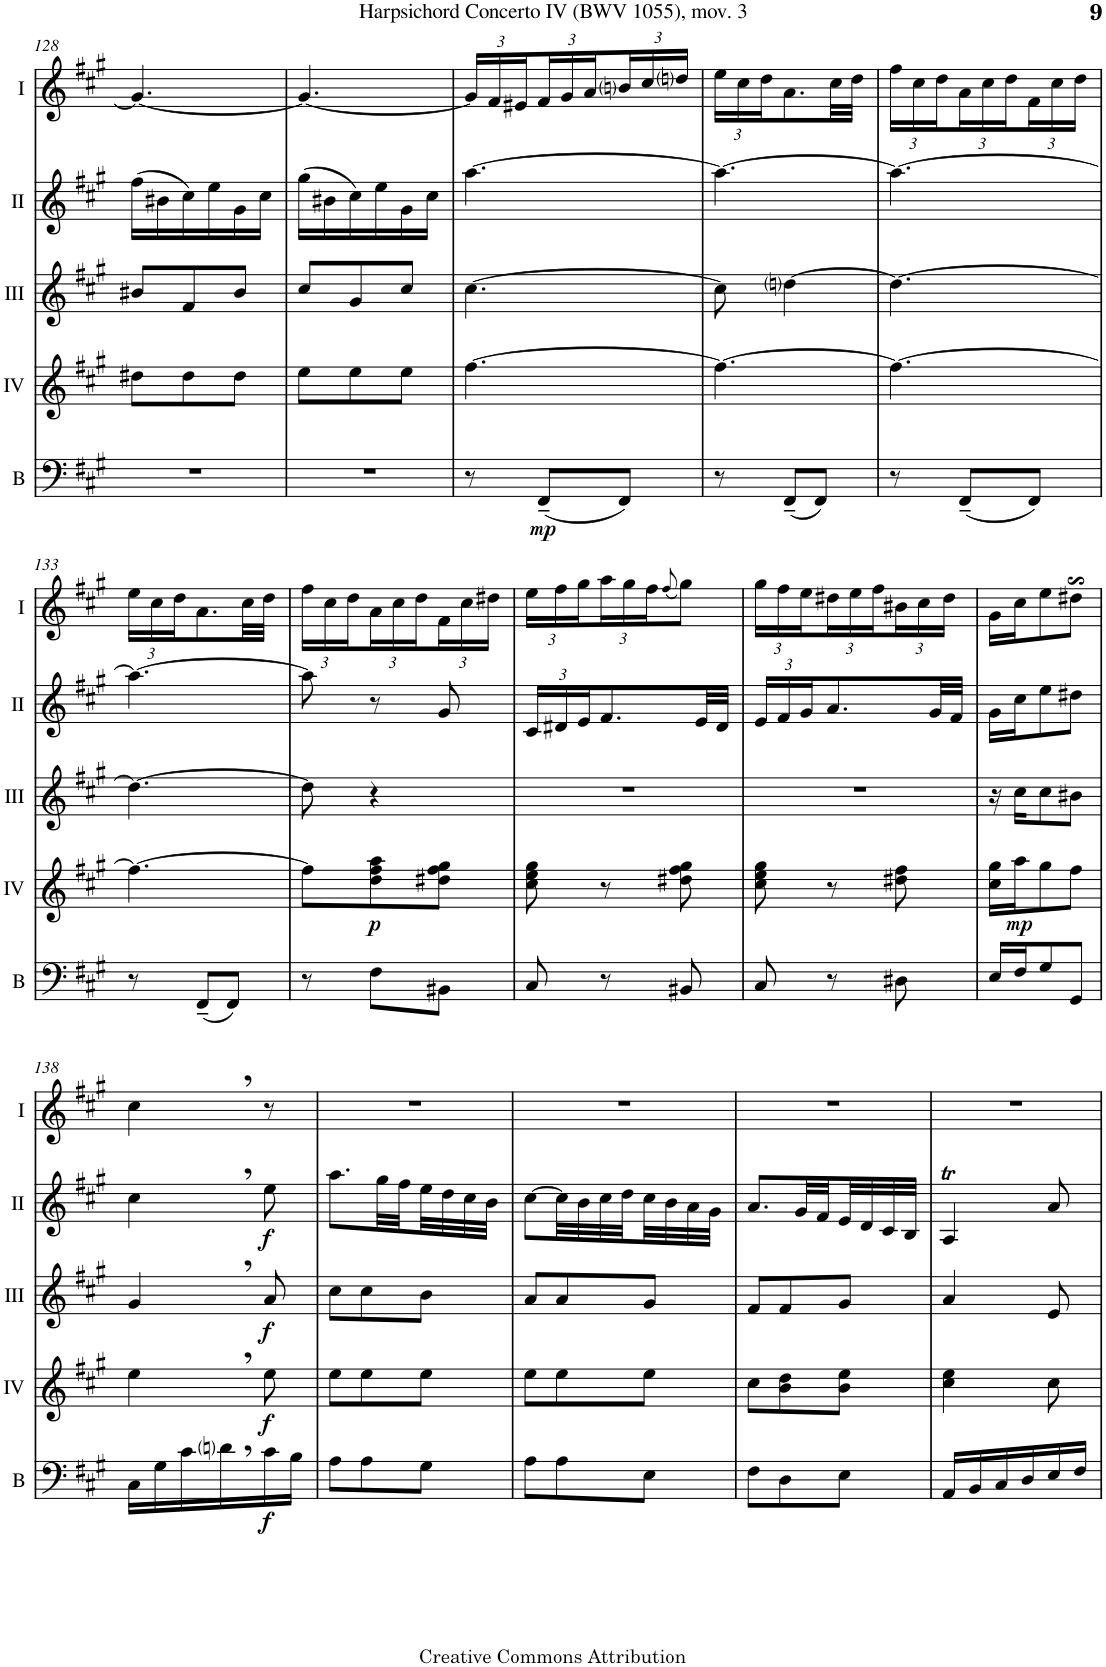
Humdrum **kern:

**kern	**dynam	**kern	**dynam	**kern	**dynam	**kern	**dynam	**kern
*part5	*part5	*part4	*part4	*part3	*part3	*part2	*part2	*part1
*staff5	*staff5	*staff4	*staff4	*staff3	*staff3	*staff2	*staff2	*staff1
*I"Bass	*	*I"Acc. 4	*	*I"Acc. 3	*	*I"Acc. 2	*	*I"Acc. 1
*I'B	*	*	*	*	*	*	*	*
!!LO:PB:g=z
*clefF4	*	*clefG2	*	*clefG2	*	*clefG2	*	*clefG2
*Trd7c12	*	*Trd7c12	*	*	*	*	*	*
*k[f#c#g#]	*	*k[f#c#g#]	*	*k[f#c#g#]	*	*k[f#c#g#]	*	*k[f#c#g#]
*M3/8	*	*M3/8	*	*M3/8	*	*M3/8	*	*M3/8
=128	=128	=128	=128	=128	=128	=128	=128	=128
4.r	.	8dd#X\L	.	8b#X/L	.	(16ff#\LL	.	4.g#/_
.	.	.	.	.	.	16b#X\	.	.
.	.	8dd#\	.	8f#/	.	16cc#\)	.	.
.	.	.	.	.	.	16ee\	.	.
.	.	8dd#\J	.	8b#/J	.	16g#\	.	.
.	.	.	.	.	.	16cc#\JJ	.	.
=129	=129	=129	=129	=129	=129	=129	=129	=129
4.r	.	8ee\L	.	8cc#/L	.	(16gg#\LL	.	4.g#/_
.	.	.	.	.	.	16b#X\	.	.
.	.	8ee\	.	8g#/	.	16cc#\)	.	.
.	.	.	.	.	.	16ee\	.	.
.	.	8ee\J	.	8cc#/J	.	16g#\	.	.
.	.	.	.	.	.	16cc#\JJ	.	.
=130	=130	=130	=130	=130	=130	=130	=130	=130
*	*	*	*	*	*	*	*	*Xbrackettup
8r	.	[4.ff#\	.	[4.cc#\	.	[4.aa\	.	24g#/LL]
.	.	.	.	.	.	.	.	24f#/
.	.	.	.	.	.	.	.	24e#X/
!	!LO:DY:b	!	!	!	!	!	!	!
(8FF#~/L	mp	.	.	.	.	.	.	24f#/
.	.	.	.	.	.	.	.	24g#/
.	.	.	.	.	.	.	.	24a/
8FF#/J)	.	.	.	.	.	.	.	24bni/
.	.	.	.	.	.	.	.	24cc#/
.	.	.	.	.	.	.	.	24ddni/JJ
=131	=131	=131	=131	=131	=131	=131	=131	=131
8r	.	4.ff#\_	.	8cc#\]	.	4.aa\_	.	24ee\LL
.	.	.	.	.	.	.	.	24cc#\
.	.	.	.	.	.	.	.	24dd\J
(8FF#~/L	.	.	.	[4ddni\	.	.	.	8.a\
8FF#/J)	.	.	.	.	.	.	.	.
.	.	.	.	.	.	.	.	32cc#\LL
.	.	.	.	.	.	.	.	32dd\JJJ
=132	=132	=132	=132	=132	=132	=132	=132	=132
8r	.	4.ff#\_	.	4.dd\_	.	4.aa\_	.	24ff#\LL
.	.	.	.	.	.	.	.	24cc#\
.	.	.	.	.	.	.	.	24dd\
(8FF#~/L	.	.	.	.	.	.	.	24a\
.	.	.	.	.	.	.	.	24cc#\
.	.	.	.	.	.	.	.	24dd\
8FF#/J)	.	.	.	.	.	.	.	24f#\
.	.	.	.	.	.	.	.	24cc#\
.	.	.	.	.	.	.	.	24dd\JJ
!!LO:LB:g=z
=133	=133	=133	=133	=133	=133	=133	=133	=133
8r	.	4.ff#\_	.	4.dd\_	.	4.aa\_	.	24ee\LL
.	.	.	.	.	.	.	.	24cc#\
.	.	.	.	.	.	.	.	24dd\J
(8FF#~/L	.	.	.	.	.	.	.	8.a\
8FF#/J)	.	.	.	.	.	.	.	.
.	.	.	.	.	.	.	.	32cc#\LL
.	.	.	.	.	.	.	.	32dd\JJJ
=134	=134	=134	=134	=134	=134	=134	=134	=134
8r	.	8ff#\L]	.	8dd\]	.	8aa\]	.	24ff#\LL
.	.	.	.	.	.	.	.	24cc#\
.	.	.	.	.	.	.	.	24dd\
!	!	!	!LO:DY:b	!	!	!	!	!
8F#\L	.	8dd\ 8ff#\ 8aa\	p	4r	.	8r	.	24a\
.	.	.	.	.	.	.	.	24cc#\
.	.	.	.	.	.	.	.	24dd\
8BB#X\J	.	8dd#X\ 8ff#\ 8gg#\J	.	.	.	8g#/	.	24f#\
.	.	.	.	.	.	.	.	24cc#\
.	.	.	.	.	.	.	.	24dd#X\JJ
=135	=135	=135	=135	=135	=135	=135	=135	=135
*	*	*	*	*	*	*Xbrackettup	*	*
8C#/	.	8cc#\ 8ee\ 8gg#\	.	4.r	.	24c#/LL	.	24ee\LL
.	.	.	.	.	.	24d#X/	.	24ff#\
.	.	.	.	.	.	24e/J	.	24gg#\
8r	.	8r	.	.	.	8.f#/	.	24aa\
.	.	.	.	.	.	.	.	24gg#\
.	.	.	.	.	.	.	.	24ff#\J
.	.	.	.	.	.	.	.	(8qff#/
8BB#X/	.	8dd#X\ 8ff#\ 8gg#\	.	.	.	.	.	8gg#\J)
.	.	.	.	.	.	32e/LL	.	.
.	.	.	.	.	.	32d#/JJJ	.	.
=136	=136	=136	=136	=136	=136	=136	=136	=136
8C#/	.	8cc#\ 8ee\ 8gg#\	.	4.r	.	24e/LL	.	24gg#\LL
.	.	.	.	.	.	24f#/	.	24ff#\
.	.	.	.	.	.	24g#/J	.	24ee\
8r	.	8r	.	.	.	8.a/	.	24dd#X\
.	.	.	.	.	.	.	.	24ee\
.	.	.	.	.	.	.	.	24ff#\
8D#X\	.	8dd#X\ 8ff#\	.	.	.	.	.	24b#X\
.	.	.	.	.	.	.	.	24cc#\
.	.	.	.	.	.	32g#/LL	.	.
.	.	.	.	.	.	.	.	24dd#\JJ
.	.	.	.	.	.	32f#/JJJ	.	.
=137	=137	=137	=137	=137	=137	=137	=137	=137
16E/LL	.	16cc#\ 16gg#\LL	.	16r	.	16g#\LL	.	16g#\LL
!	!	!	!LO:DY:b	!	!	!	!	!
16F#/J	.	16aa\J	mp	16cc#\KL	.	16cc#\J	.	16cc#\J
8G#/	.	8gg#\	.	8cc#\	.	8ee\	.	8ee\
8GG#/J	.	8ff#\J	.	8b#X\J	.	8dd#X\J	.	8dd#Xs$sS\J
!!LO:LB:g=z
=138	=138	=138	=138	=138	=138	=138	=138	=138
16C#\LL	.	4ee,\	.	4g#,/	.	4cc#,\	.	4cc#,\
16G#\	.	.	.	.	.	.	.	.
16c#\	.	.	.	.	.	.	.	.
16dni,\	.	.	.	.	.	.	.	.
!	!LO:DY:b	!	!LO:DY:b	!	!LO:DY:b	!	!LO:DY:b	!
16c#\	f	8ee\	f	8a/	f	8ee\	f	8r
16B\JJ	.	.	.	.	.	.	.	.
=139	=139	=139	=139	=139	=139	=139	=139	=139
8A\L	.	8ee\L	.	8cc#\L	.	8.aa\L	.	4.r
8A\	.	8ee\	.	8cc#\	.	.	.	.
.	.	.	.	.	.	32gg#\LL	.	.
.	.	.	.	.	.	32ff#\	.	.
8G#\J	.	8ee\J	.	8b\J	.	32ee\	.	.
.	.	.	.	.	.	32dd\	.	.
.	.	.	.	.	.	32cc#\	.	.
.	.	.	.	.	.	32b\JJJ	.	.
=140	=140	=140	=140	=140	=140	=140	=140	=140
8A\L	.	8ee\L	.	8a/L	.	[8cc#\L	.	4.r
8A\	.	8ee\	.	8a/	.	32cc#\LL]	.	.
.	.	.	.	.	.	32b\	.	.
.	.	.	.	.	.	32cc#\	.	.
.	.	.	.	.	.	32dd\	.	.
8E\J	.	8ee\J	.	8g#/J	.	32cc#\	.	.
.	.	.	.	.	.	32b\	.	.
.	.	.	.	.	.	32a\	.	.
.	.	.	.	.	.	32g#\JJJ	.	.
=141	=141	=141	=141	=141	=141	=141	=141	=141
8F#\L	.	8cc#\L	.	8f#/L	.	8.a/L	.	4.r
8D\	.	8b\ 8dd\	.	8f#/	.	.	.	.
.	.	.	.	.	.	32g#/LL	.	.
.	.	.	.	.	.	32f#/	.	.
8E\J	.	8b\ 8ee\J	.	8g#/J	.	32e/	.	.
.	.	.	.	.	.	32d/	.	.
.	.	.	.	.	.	32c#/	.	.
.	.	.	.	.	.	32B/JJJ	.	.
=142	=142	=142	=142	=142	=142	=142	=142	=142
16AA/LL	.	4cc#\ 4ee\	.	4a/	.	4AT/	.	4.r
16BB/	.	.	.	.	.	.	.	.
16C#/	.	.	.	.	.	.	.	.
16D/	.	.	.	.	.	.	.	.
16E/	.	8cc#\	.	8e/	.	8a/	.	.
16F#/JJ	.	.	.	.	.	.	.	.
=	=	=	=	=	=	=	=	=
*-	*-	*-	*-	*-	*-	*-	*-	*-
